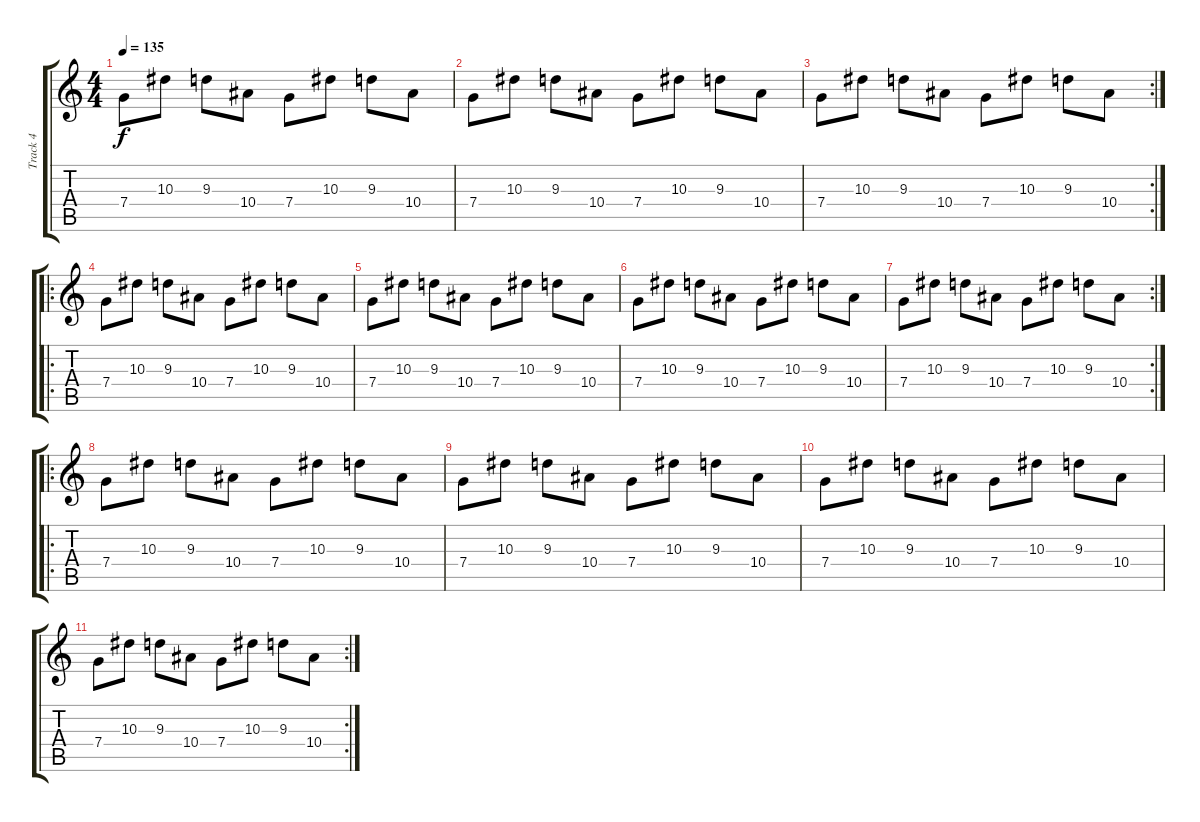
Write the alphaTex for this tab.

\track ("Track 4" "Track 4") {instrument distortionguitar}
\staff {score tabs}
\tuning (D4 A3 F3 C3 G2 D2) {hide}
\ts (4 4)
\tempo 135
\clef g2
\ks c
7.4.8{dy f} 10.3.8 9.3.8 10.4.8 7.4.8 10.3.8 9.3.8 10.4.8 |
7.4.8 10.3.8 9.3.8 10.4.8 7.4.8 10.3.8 9.3.8 10.4.8 |
\rc 2
7.4.8 10.3.8 9.3.8 10.4.8 7.4.8 10.3.8 9.3.8 10.4.8 |
\ro
7.4.8 10.3.8 9.3.8 10.4.8 7.4.8 10.3.8 9.3.8 10.4.8 |
7.4.8 10.3.8 9.3.8 10.4.8 7.4.8 10.3.8 9.3.8 10.4.8 |
7.4.8 10.3.8 9.3.8 10.4.8 7.4.8 10.3.8 9.3.8 10.4.8 |
\rc 2
7.4.8 10.3.8 9.3.8 10.4.8 7.4.8 10.3.8 9.3.8 10.4.8 |
\ro
7.4.8 10.3.8 9.3.8 10.4.8 7.4.8 10.3.8 9.3.8 10.4.8 |
7.4.8 10.3.8 9.3.8 10.4.8 7.4.8 10.3.8 9.3.8 10.4.8 |
7.4.8 10.3.8 9.3.8 10.4.8 7.4.8 10.3.8 9.3.8 10.4.8 |
\rc 2
7.4.8 10.3.8 9.3.8 10.4.8 7.4.8 10.3.8 9.3.8 10.4.8
